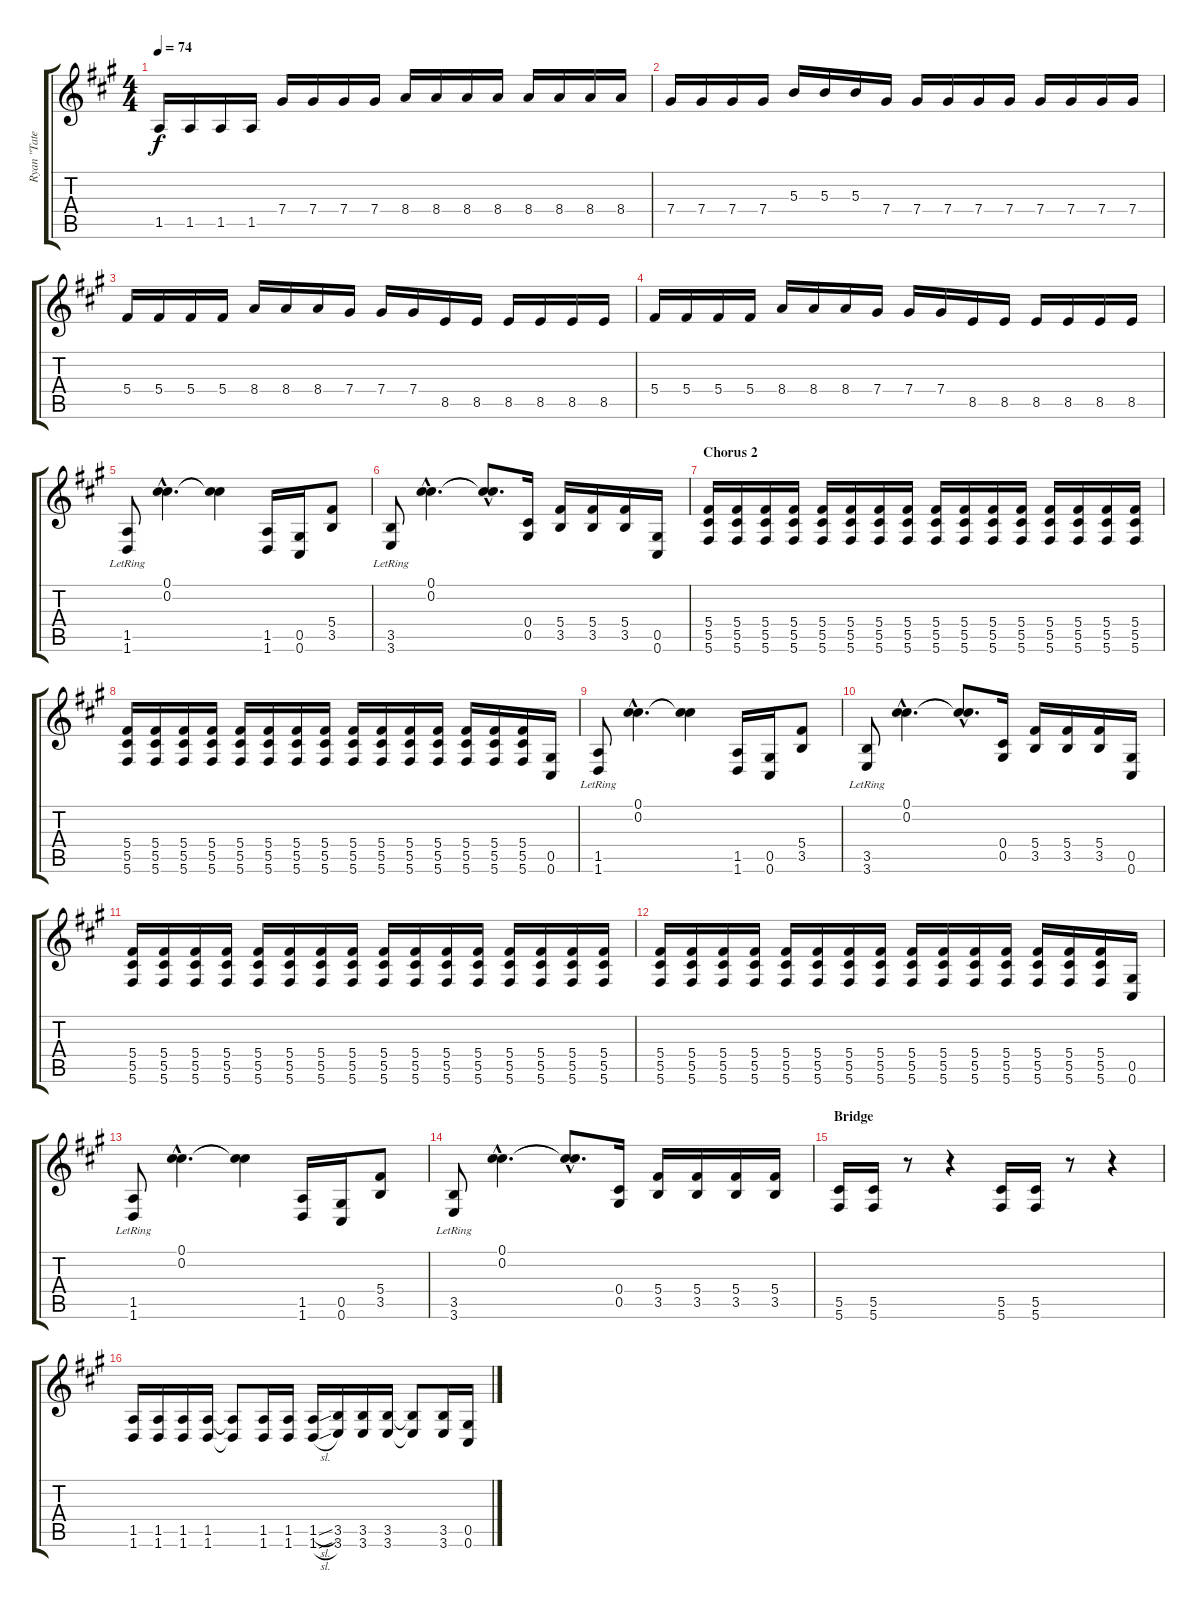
\track ("Ryan \"Tater\" Johnson" "Ryan \"Tate") {instrument distortionguitar}
\staff {score tabs}
\tuning (Db4 Db4 Gb3 Db3 Ab2 Db2) {hide}
\ts (4 4)
\tempo 74
\clef g2
\ks f#minor
1.5.16{dy f} 1.5.16 1.5.16 1.5.16 7.4.16 7.4.16 7.4.16 7.4.16 8.4.16 8.4.16 8.4.16 8.4.16 8.4.16 8.4.16 8.4.16 8.4.16 |
7.4.16 7.4.16 7.4.16 7.4.16 5.3.16 5.3.16 5.3.16 7.4.16 7.4.16 7.4.16 7.4.16 7.4.16 7.4.16 7.4.16 7.4.16 7.4.16 |
5.4.16 5.4.16 5.4.16 5.4.16 8.4.16 8.4.16 8.4.16 7.4.16 7.4.16 7.4.16 8.5.16 8.5.16 8.5.16 8.5.16 8.5.16 8.5.16 |
5.4.16 5.4.16 5.4.16 5.4.16 8.4.16 8.4.16 8.4.16 7.4.16 7.4.16{instrument distortionguitar} 7.4.16 8.5.16 8.5.16 8.5.16 8.5.16 8.5.16 8.5.16 |
(1.5{lr} 1.6{lr}).8 (0.1{hac} 0.2{hac}).4{d} (0.1{t} 0.2{t}).4 (1.5 1.6).16 (0.5 0.6).16 (5.4 3.5).8 |
(3.5{lr} 3.6{lr}).8 (0.1{hac} 0.2{hac}).4{d} (0.1{hac t} 0.2{hac t}).8{d} (0.4 0.5).16 (5.4 3.5).16 (5.4 3.5).16 (5.4 3.5).16 (0.5 0.6).16 |
\section ("" "Chorus 2")
(5.4 5.5 5.6).16 (5.4 5.5 5.6).16 (5.4 5.5 5.6).16 (5.4 5.5 5.6).16 (5.4 5.5 5.6).16 (5.4 5.5 5.6).16 (5.4 5.5 5.6).16 (5.4 5.5 5.6).16 (5.4 5.5 5.6).16 (5.4 5.5 5.6).16 (5.4 5.5 5.6).16 (5.4 5.5 5.6).16 (5.4 5.5 5.6).16 (5.4 5.5 5.6).16 (5.4 5.5 5.6).16 (5.4 5.5 5.6).16 |
(5.4 5.5 5.6).16 (5.4 5.5 5.6).16 (5.4 5.5 5.6).16 (5.4 5.5 5.6).16 (5.4 5.5 5.6).16 (5.4 5.5 5.6).16 (5.4 5.5 5.6).16 (5.4 5.5 5.6).16 (5.4 5.5 5.6).16 (5.4 5.5 5.6).16 (5.4 5.5 5.6).16 (5.4 5.5 5.6).16 (5.4 5.5 5.6).16 (5.4 5.5 5.6).16 (5.4 5.5 5.6).16 (0.5 0.6).16 |
(1.5{lr} 1.6{lr}).8 (0.1{hac} 0.2{hac}).4{d} (0.1{t} 0.2{t}).4 (1.5 1.6).16 (0.5 0.6).16 (5.4 3.5).8 |
(3.5{lr} 3.6{lr}).8 (0.1{hac} 0.2{hac}).4{d} (0.1{hac t} 0.2{hac t}).8{d} (0.4 0.5).16 (5.4 3.5).16 (5.4 3.5).16 (5.4 3.5).16 (0.5 0.6).16 |
(5.4 5.5 5.6).16 (5.4 5.5 5.6).16 (5.4 5.5 5.6).16 (5.4 5.5 5.6).16 (5.4 5.5 5.6).16 (5.4 5.5 5.6).16 (5.4 5.5 5.6).16 (5.4 5.5 5.6).16 (5.4 5.5 5.6).16 (5.4 5.5 5.6).16 (5.4 5.5 5.6).16 (5.4 5.5 5.6).16 (5.4 5.5 5.6).16 (5.4 5.5 5.6).16 (5.4 5.5 5.6).16 (5.4 5.5 5.6).16 |
(5.4 5.5 5.6).16 (5.4 5.5 5.6).16 (5.4 5.5 5.6).16 (5.4 5.5 5.6).16 (5.4 5.5 5.6).16 (5.4 5.5 5.6).16 (5.4 5.5 5.6).16 (5.4 5.5 5.6).16 (5.4 5.5 5.6).16 (5.4 5.5 5.6).16 (5.4 5.5 5.6).16 (5.4 5.5 5.6).16 (5.4 5.5 5.6).16 (5.4 5.5 5.6).16 (5.4 5.5 5.6).16 (0.5 0.6).16 |
(1.5{lr} 1.6{lr}).8 (0.1{hac} 0.2{hac}).4{d} (0.1{t} 0.2{t}).4 (1.5 1.6).16 (0.5 0.6).16 (5.4 3.5).8 |
(3.5{lr} 3.6{lr}).8 (0.1{hac} 0.2{hac}).4{d} (0.1{hac t} 0.2{hac t}).8{d} (0.4 0.5).16 (5.4 3.5).16 (5.4 3.5).16 (5.4 3.5).16 (5.4 3.5).16 |
\section ("" "Bridge")
(5.5 5.6).16 (5.5 5.6).16 r.8 r.4 (5.5 5.6).16 (5.5 5.6).16 r.8 r.4 |
(1.5 1.6).16{instrument distortionguitar} (1.5 1.6).16 (1.5 1.6).16 (1.5 1.6).16 (1.5{t} 1.6{t}).8 (1.5 1.6).16 (1.5 1.6).16 (1.5{sl} 1.6{sl}).16 (3.5 3.6).16 (3.5 3.6).16 (3.5 3.6).16 (3.5{t} 3.6{t}).8 (3.5 3.6).16 (0.5 0.6).16
